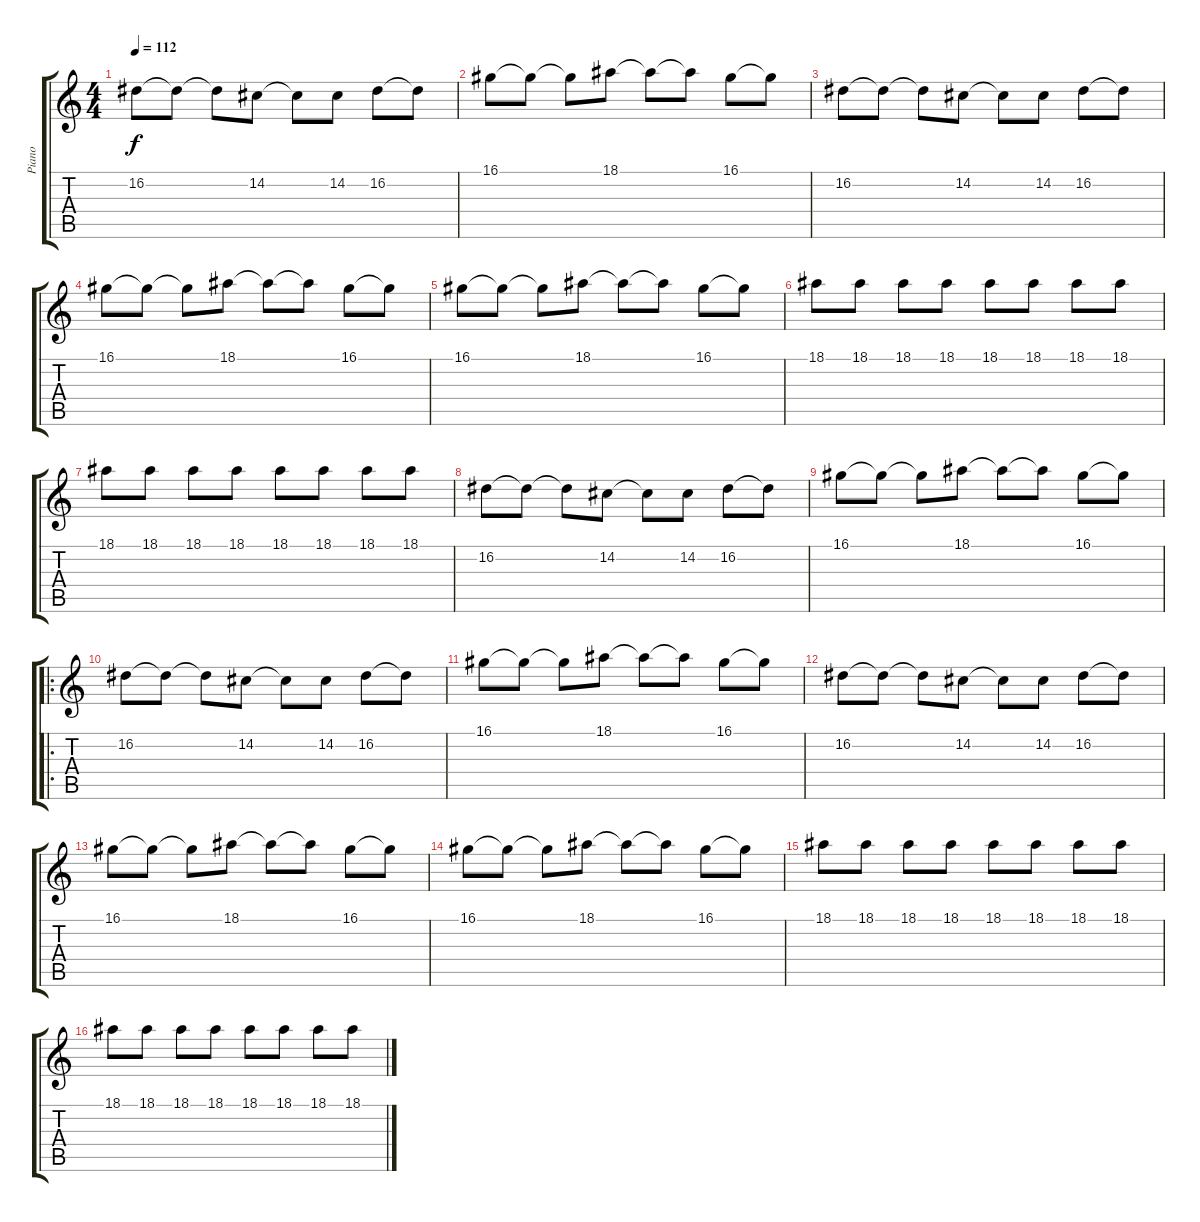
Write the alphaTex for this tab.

\track ("Piano" "Piano") {instrument drawbarorgan}
\staff {score tabs}
\tuning (E4 B3 G3 D3 A2 E2) {hide}
\ts (4 4)
\tempo 112
\clef g2
\ks c
16.2.8{dy f} 16.2{t}.8 16.2{t}.8 14.2.8 14.2{t}.8 14.2.8 16.2.8 16.2{t}.8 |
16.1.8 16.1{t}.8 16.1{t}.8 18.1.8 18.1{t}.8 18.1{t}.8 16.1.8 16.1{t}.8 |
16.2.8 16.2{t}.8 16.2{t}.8 14.2.8 14.2{t}.8 14.2.8 16.2.8 16.2{t}.8 |
16.1.8 16.1{t}.8 16.1{t}.8 18.1.8 18.1{t}.8 18.1{t}.8 16.1.8 16.1{t}.8 |
16.1.8 16.1{t}.8 16.1{t}.8 18.1.8 18.1{t}.8 18.1{t}.8 16.1.8 16.1{t}.8 |
18.1.8 18.1.8 18.1.8 18.1.8 18.1.8 18.1.8 18.1.8 18.1.8 |
18.1.8 18.1.8 18.1.8 18.1.8 18.1.8 18.1.8 18.1.8 18.1.8 |
16.2.8 16.2{t}.8 16.2{t}.8 14.2.8 14.2{t}.8 14.2.8 16.2.8 16.2{t}.8 |
16.1.8 16.1{t}.8 16.1{t}.8 18.1.8 18.1{t}.8 18.1{t}.8 16.1.8 16.1{t}.8 |
\ro
16.2.8 16.2{t}.8 16.2{t}.8 14.2.8 14.2{t}.8 14.2.8 16.2.8 16.2{t}.8 |
16.1.8 16.1{t}.8 16.1{t}.8 18.1.8 18.1{t}.8 18.1{t}.8 16.1.8 16.1{t}.8 |
16.2.8 16.2{t}.8 16.2{t}.8 14.2.8 14.2{t}.8 14.2.8 16.2.8 16.2{t}.8 |
16.1.8 16.1{t}.8 16.1{t}.8 18.1.8 18.1{t}.8 18.1{t}.8 16.1.8 16.1{t}.8 |
16.1.8 16.1{t}.8 16.1{t}.8 18.1.8 18.1{t}.8 18.1{t}.8 16.1.8 16.1{t}.8 |
18.1.8 18.1.8 18.1.8 18.1.8 18.1.8 18.1.8 18.1.8 18.1.8 |
18.1.8 18.1.8 18.1.8 18.1.8 18.1.8 18.1.8 18.1.8 18.1.8
